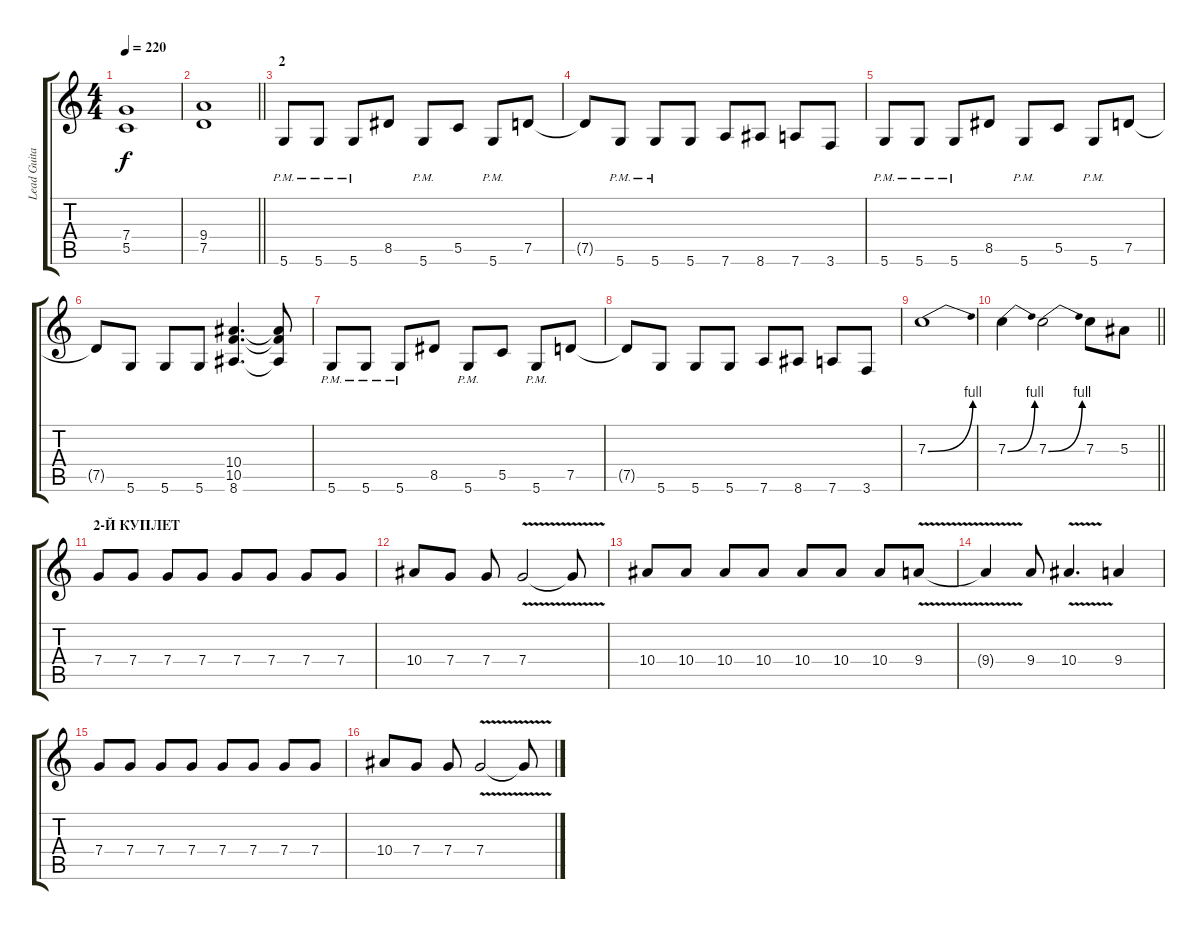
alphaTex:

\track ("Lead Guitar" "Lead Guita") {instrument distortionguitar}
\staff {score tabs}
\tuning (D4 A3 F3 C3 G2 D2) {hide}
\ts (4 4)
\tempo 220
\clef g2
\ks c
(7.4 5.5).1{dy f} |
\barLineRight lightlight
(9.4 7.5).1 |
\section ("" "2")
5.6{pm}.8 5.6{pm}.8 5.6{pm}.8 8.5.8 5.6{pm}.8 5.5.8 5.6{pm}.8 7.5.8 |
7.5{t}.8 5.6{pm}.8 5.6{pm}.8 5.6.8 7.6.8 8.6.8 7.6.8 3.6.8 |
5.6{pm}.8 5.6{pm}.8 5.6{pm}.8 8.5.8 5.6{pm}.8 5.5.8 5.6{pm}.8 7.5.8 |
7.5{t}.8 5.6.8 5.6.8 5.6.8 (10.4 10.5 8.6).4{d} (10.4{t} 10.5{t} 8.6{t}).8 |
5.6{pm}.8 5.6{pm}.8 5.6{pm}.8 8.5.8 5.6{pm}.8 5.5.8 5.6{pm}.8 7.5.8 |
7.5{t}.8 5.6.8 5.6.8 5.6.8 7.6.8 8.6.8 7.6.8 3.6.8 |
7.3{be (bend 0 0 60 4)}.1 |
\barLineRight lightlight
7.3{be (bend 0 0 60 4)}.4 7.3{be (bend 0 0 60 4)}.2 7.3.8 5.3.8 |
\section ("" "2-Й КУПЛЕТ")
7.4.8 7.4.8 7.4.8 7.4.8 7.4.8 7.4.8 7.4.8 7.4.8 |
10.4.8 7.4.8 7.4.8 7.4{v}.2 7.4{t}.8 |
10.4.8 10.4.8 10.4.8 10.4.8 10.4.8 10.4.8 10.4.8 9.4{v}.8 |
9.4{v t}.4 9.4.8 10.4{v}.4{d} 9.4.4 |
7.4.8 7.4.8 7.4.8 7.4.8 7.4.8 7.4.8 7.4.8 7.4.8 |
10.4.8 7.4.8 7.4.8 7.4{v}.2 7.4{t}.8
